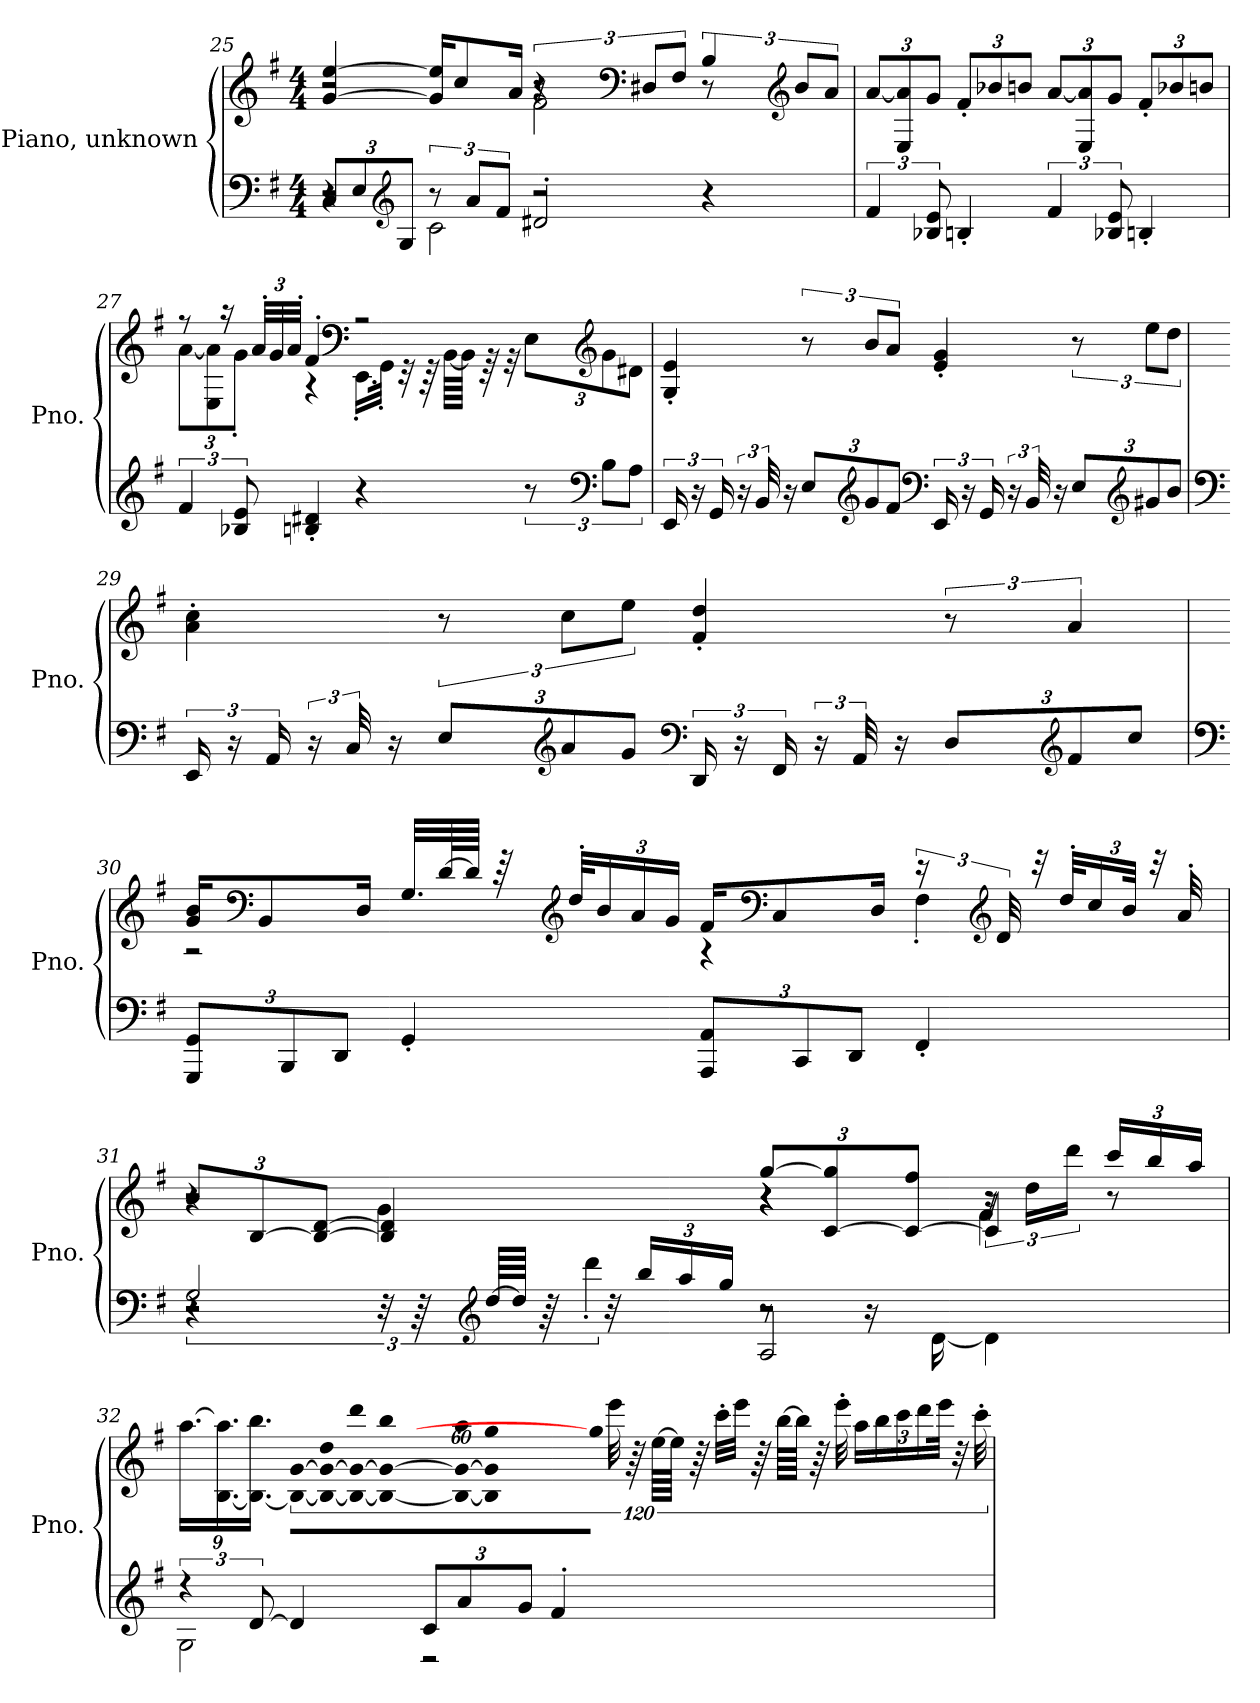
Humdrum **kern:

**kern	**kern
*part1	*part1
*staff2	*staff1
*I"Piano, unknown	*
*I'Pno.	*
!!LO:PB:g=z
*clefF4	*clefG2
*k[f#]	*k[f#]
*M4/4	*M4/4
=25	=25
*^	*
*	*^	*
*	*	*Xbrackettup	*
*	*	*	*^
*	*	*	*	*^
2r	4r	12C/L	[4g/ [4ee/	2r	2r
.	.	12E/	.	.	.
*clefG2	*	*	*	*	*
.	.	12G/J	.	.	.
*	*	*brackettup	*	*	*
.	2c\	12r	16g/] 16ee/]KL	.	.
.	.	.	8cc/	.	.
.	.	12a/L	.	.	.
.	.	12f#/J	.	.	.
.	.	.	16a/Jk	.	.
2d#X'/	.	2r	4r	2f#\	12r
*	*	*	*clefF4	*	*
.	.	.	.	.	12D#X/L
.	.	.	.	.	12F#/J
.	4r	.	12r	.	4B/
*	*	*	*clefG2	*	*
.	.	.	12b/L	.	.
.	.	.	12a/J	.	.
*v	*v	*v	*	*	*
*	*v	*v	*v
=26	=26
*	*Xbrackettup
6f#/	[12a/L
.	12E/ 12a/]
12B-X/ 12e/	12g/J
4Bn'/	12f#'/L
.	12b-X/
.	12bn/J
6f#/	[12a/L
.	12E/ 12a/]
12B-X/ 12e/	12g/J
4Bn'/	12f#'/L
.	12b-X/
.	12bn/J
!!LO:LB:g=z
=27	=27
*	*^
6f#/	8r	[12a\L
.	.	12E\ 12a\]
.	16r	.
12B-X/ 12e/	.	12g'\J
.	48a'/LLL	.
.	48g/	.
.	48a'/JJJ	.
4Bn/' 4d#X/'	4f#'/	4r
*	*clefF4	*
4r	2r	16.EE'\LL
.	.	32GG'\JJk
.	.	32r
.	.	64r
.	.	[64BB\LLLL
.	.	64BB\JJJJ]
.	.	64r
.	.	32r
12r	.	12E\L
*clefF4	*clefG2	*
12B\L	.	12g\
12A\J	.	12d#X\J
*	*v	*v
!!LO:LB:g=z
=28	=28
24EE/	4G/' 4e/'
24r	.
24GG/	.
24r	.
48BB/	.
16r	.
*Xbrackettup	*brackettup
12E/L	12r
*clefG2	*
12g/	12b/L
12f#/J	12a/J
*clefF4	*
*brackettup	*
24EE/	4e/' 4g/'
24r	.
24GG/	.
24r	.
48BB/	.
16r	.
*Xbrackettup	*
12E/L	12r
*clefG2	*
12g#X/	12ee\L
12b/J	12dd\J
!!LO:LB:g=z
=29	=29
*clefF4	*
*brackettup	*
24EE/	4a\' 4cc\'
24r	.
24AA/	.
24r	.
48C/	.
16r	.
*Xbrackettup	*
12E/L	12r
*clefG2	*
12a/	12cc\L
12g/J	12ee\J
*clefF4	*
*brackettup	*
24DD/	4f#/' 4dd/'
24r	.
24FF#/	.
24r	.
48AA/	.
16r	.
*Xbrackettup	*
12D/L	12r
*clefG2	*
12f#/	6a/
12cc/J	.
!!LO:LB:g=z
=30	=30
*clefF4	*
*	*^
12GGG/ 12GG/L	16g/ 16b/KL	2r
*	*clefF4	*
.	8BB/	.
12BBB/	.	.
12DD/J	.	.
.	16D/Jk	.
4GG'/	32.G/LLL	.
.	[64d/L	.
.	64d/JJJJ]	.
.	64r	.
*	*clefG2	*
.	32dd'/KLL	.
*	*Xbrackettup	*
.	24b/	.
.	24a/	.
.	24g/JJ	.
12AAA/ 12AA/L	16f#/KL	4r
*	*clefF4	*
.	8C/	.
12CC/	.	.
12DD/J	.	.
.	16D/Jk	.
*	*brackettup	*
4FF#'/	24r	4F#'\
*	*clefG2	*
.	48d/	.
.	32r	.
.	32dd'/KLL	.
*	*Xbrackettup	*
.	24cc/	.
.	48b/JJk	.
.	32r	.
.	32a'/	.
*	*v	*v
!!LO:LB:g=z
=31	=31
*^	*
*	*brackettup	*
*	*^	*^
*	*	*	*	*^
*	*	*	*	*	*^
4r	3r	2G/	2r	4r	12b/L	2r
.	.	.	.	.	[12B/	.
.	.	.	.	.	12B/_ [12d/J	.
32r	.	.	.	4g\	4B/] 4d/]	.
64r	.	.	.	.	.	.
*clefG2	*	*	*	*	*	*
[64dd/LLLL	.	.	.	.	.	.
64dd/JJJJ]	.	.	.	.	.	.
64r	.	.	.	.	.	.
.	6ddd'\	.	.	.	.	.
32r	.	.	.	.	.	.
*Xbrackettup	*	*	*	*	*	*
24bb/LL	.	.	.	.	.	.
24aa/	.	.	.	.	.	.
24gg/JJ	.	.	.	.	.	.
2r	8r	2A/	4r	4r	[12gg/L	4r
.	.	.	.	.	[12c/ 12gg/]	.
.	16r	.	.	.	.	.
.	.	.	.	.	12c/_ 12ff#/J	.
.	[16d\	.	.	.	.	.
*	*	*	*	*brackettup	*	*
.	4d\]	.	8r	24r	4c/]	4f#\
.	.	.	.	24dd\LL	.	.
.	.	.	.	24ddd\JJ	.	.
*	*	*	*Xbrackettup	*	*	*
.	.	.	24ccc/LL	8r	.	.
.	.	.	24bb/	.	.	.
.	.	.	24aa/JJ	.	.	.
*v	*v	*v	*	*	*	*
*	*v	*v	*v	*v
!!LO:PB:g=z
=32	=32
*brackettup	*
*^	*
6r	2G\	[18.aa\LL
.	.	[18.B\ 18.aa\]
[12d/	.	18.B\_ 18.bb\JJ
!	!	!LO:N:vis=16
4d/]	.	1920%107B\_ [1920%107g\LL
!	!	!LO:N:vis=32
.	.	1920%53B\_ 1920%53g\_ 1920%53dd\L
!	!	!LO:N:vis=32
.	.	1920%53B\_ 1920%53g\_ 1920%53ddd\J
!	!	!LO:N:vis=16
.	.	1920%107B\_ 1920%107g\_ 1920%107bb\
!	!	!LO:N:vis=32
.	.	1920%53B\_ 1920%53g\_ 1920%53aa\L
!	!	!LO:N:vis=32
.	.	1920%53B\] 1920%53g\] [1920%53gg\
.	.	1920ryy
!	!	!LO:N:vis=32
.	.	1920%53gg\JJJ]
*Xbrackettup	*	*
12c/L	2r	32eee\
.	.	64r
.	.	[64ee\LLLL
.	.	64ee\JJJJ]
.	.	64r
12a/	.	.
.	.	32ccc'\LLL
.	.	32eee\JJJ
.	.	64r
12g/J	.	.
.	.	[64bb\LLLL
.	.	64bb\JJJJ]
.	.	64r
.	.	32eee'\
4f#'/	.	24aa\LL
.	.	24bb\
.	.	24ccc\
.	.	24ddd\
.	.	48eee\JJk
.	.	32r
.	.	32ccc'\
*v	*v	*
=	=
*-	*-
